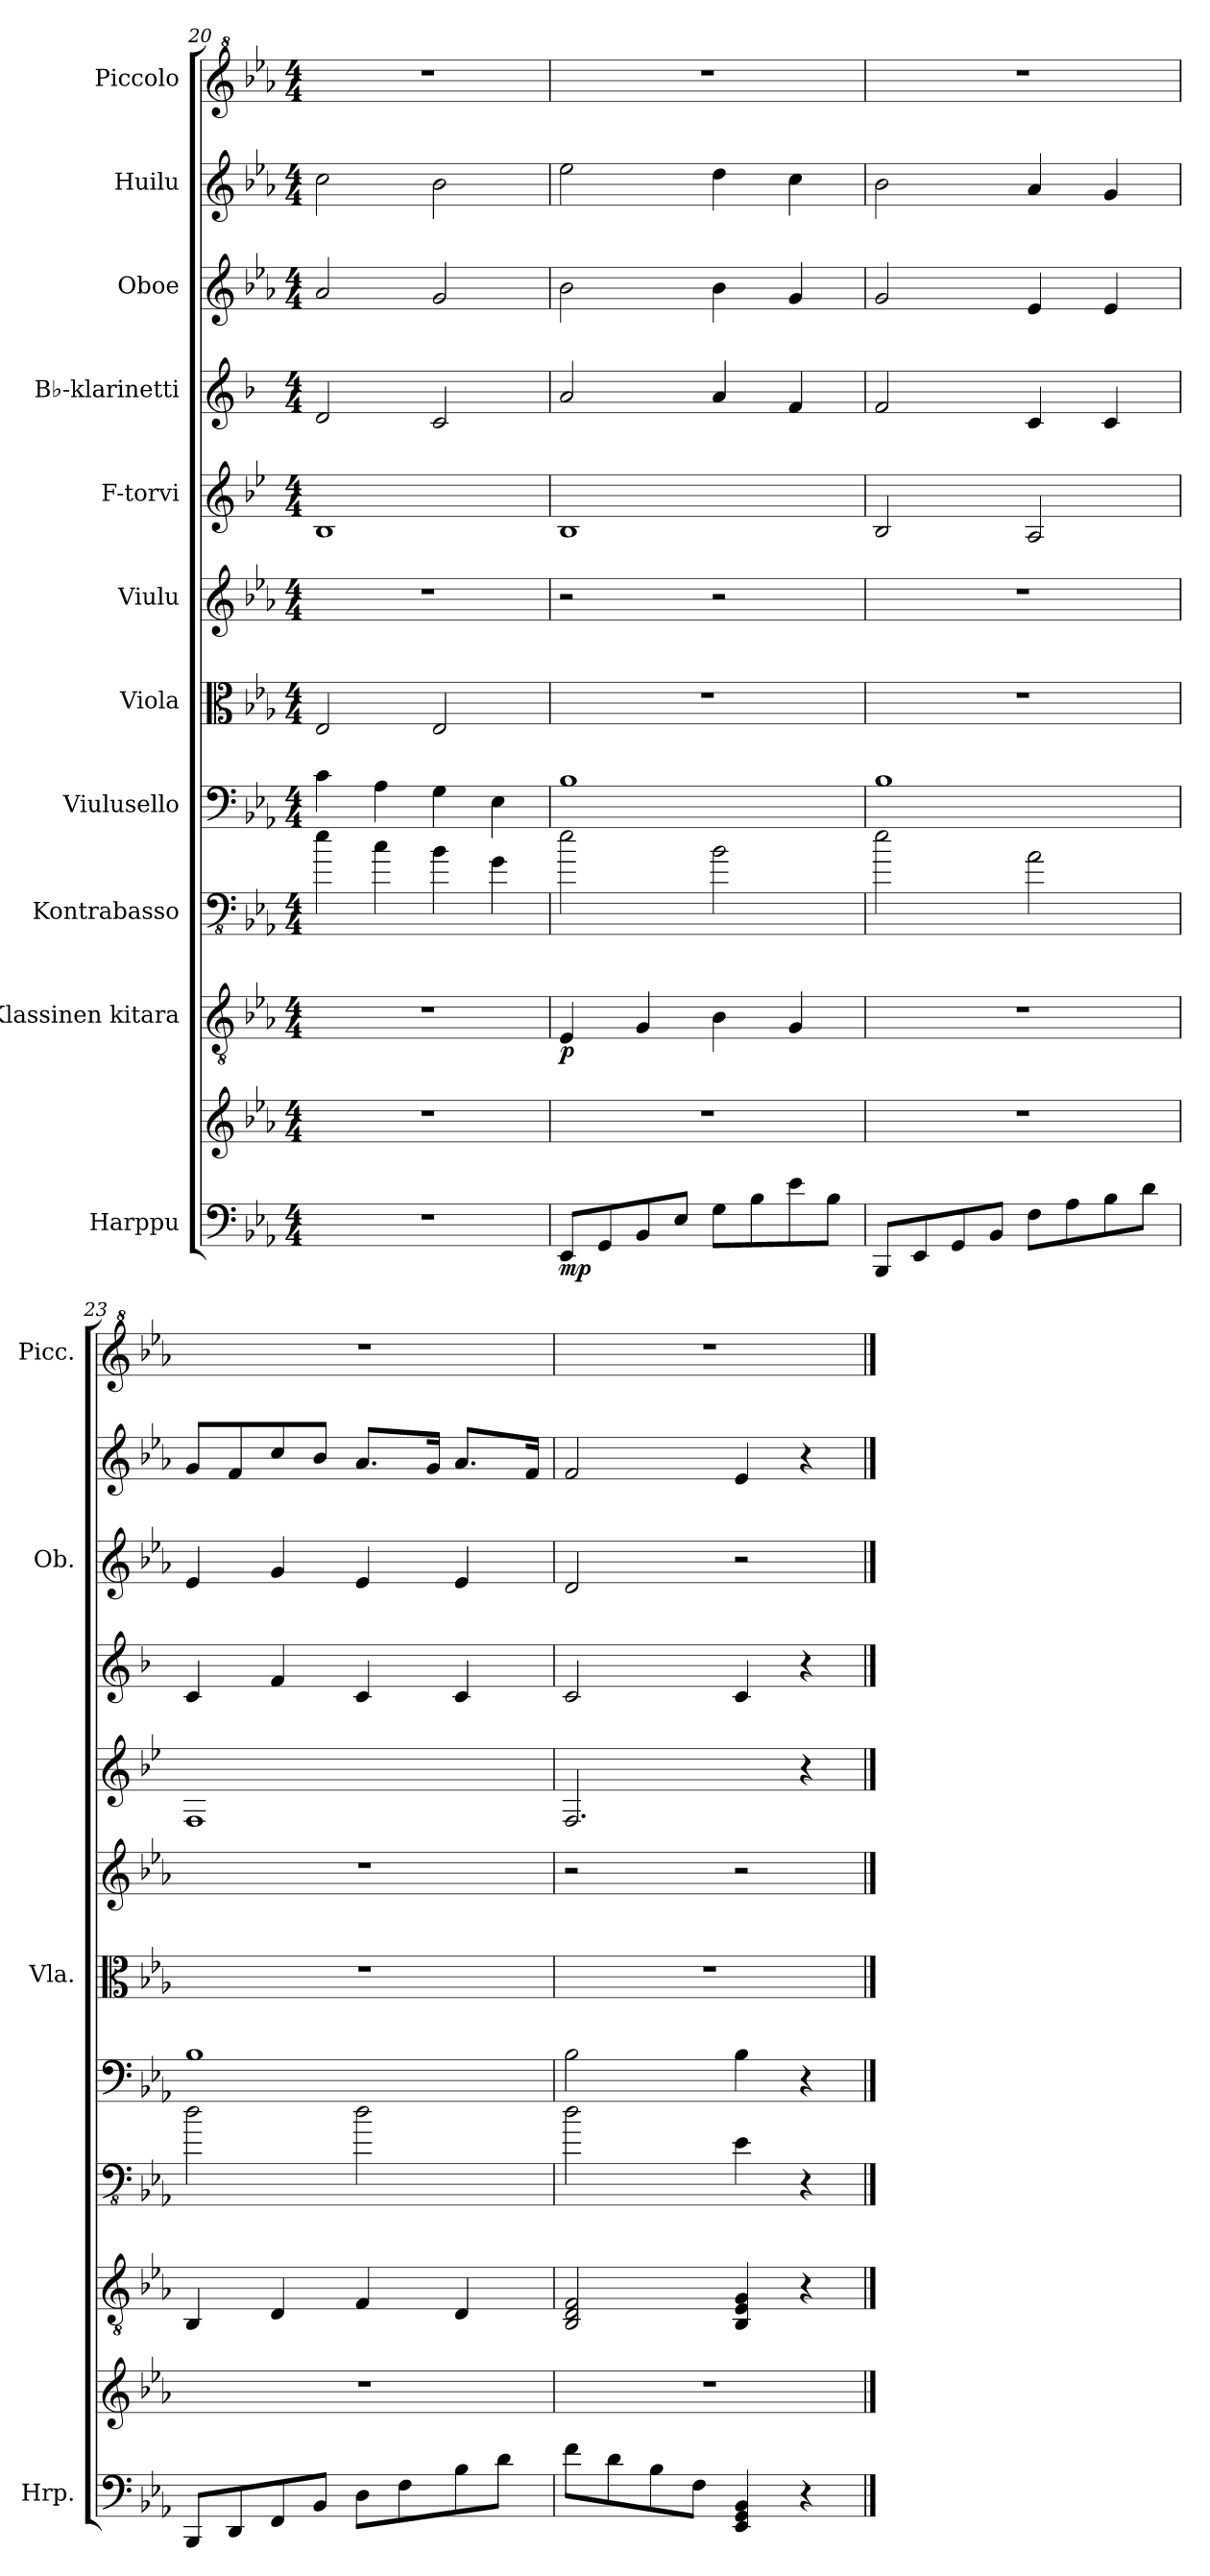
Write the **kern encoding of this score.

**kern	**kern	**dynam	**kern	**dynam	**kern	**kern	**kern	**kern	**kern	**kern	**kern	**kern	**kern
*part11	*part11	*part11	*part10	*part10	*part9	*part8	*part7	*part6	*part5	*part4	*part3	*part2	*part1
*staff12	*staff11	*staff11/12	*staff10	*staff10	*staff9	*staff8	*staff7	*staff6	*staff5	*staff4	*staff3	*staff2	*staff1
*I"Harppu	*	*	*I"Klassinen kitara	*	*I"Kontrabasso	*I"Viulusello	*I"Viola	*I"Viulu	*I"F-torvi	*I"B♭-klarinetti	*I"Oboe	*I"Huilu	*I"Piccolo
*I'Hrp.	*	*	*	*	*	*	*I'Vla.	*	*	*	*I'Ob.	*	*I'Picc.
*clefF4	*clefG2	*	*clefGv2	*	*clefFv4	*clefF4	*clefC3	*clefG2	*clefG2	*clefG2	*clefG2	*clefG2	*clefG^2
*	*	*	*	*	*ITrd7c12	*	*	*	*ITrd4c7	*ITrd1c2	*	*	*ITrd-7c-12
*k[b-e-a-]	*k[b-e-a-]	*	*k[b-e-a-]	*	*k[b-e-a-]	*k[b-e-a-]	*k[b-e-a-]	*k[b-e-a-]	*k[b-e-a-]	*k[b-e-a-]	*k[b-e-a-]	*k[b-e-a-]	*k[b-e-a-]
*M4/4	*M4/4	*	*M4/4	*	*M4/4	*M4/4	*M4/4	*M4/4	*M4/4	*M4/4	*M4/4	*M4/4	*M4/4
=20	=20	=20	=20	=20	=20	=20	=20	=20	=20	=20	=20	=20	=20
1r	1r	.	1r	.	4E-\	4c\	2E-/	1r	1E-	2c/	2a-/	2cc\	1r
.	.	.	.	.	4C\	4A-\	.	.	.	.	.	.	.
.	.	.	.	.	4BB-\	4G\	2E-/	.	.	2B-/	2g/	2b-\	.
.	.	.	.	.	4GG\	4E-\	.	.	.	.	.	.	.
!!LO:PB:g=z
=21	=21	=21	=21	=21	=21	=21	=21	=21	=21	=21	=21	=21	=21
!	!	!LO:DY:b=2	!	!LO:DY:b	!	!	!	!	!	!	!	!	!
8EE-/L	1r	mp	4E-/	p	2E-\	1B-	1r	2r	1E-	2g/	2b-\	2ee-\	1r
8GG/	.	.	.	.	.	.	.	.	.	.	.	.	.
8BB-/	.	.	4G/	.	.	.	.	.	.	.	.	.	.
8E-/J	.	.	.	.	.	.	.	.	.	.	.	.	.
8G\L	.	.	4B-\	.	2BB-\	.	.	2r	.	4g/	4b-\	4dd\	.
8B-\	.	.	.	.	.	.	.	.	.	.	.	.	.
8e-\	.	.	4G/	.	.	.	.	.	.	4e-/	4g/	4cc\	.
8B-\J	.	.	.	.	.	.	.	.	.	.	.	.	.
=22	=22	=22	=22	=22	=22	=22	=22	=22	=22	=22	=22	=22	=22
8BBB-/L	1r	.	1r	.	2E-\	1B-	1r	1r	2E-/	2e-/	2g/	2b-\	1r
8EE-/	.	.	.	.	.	.	.	.	.	.	.	.	.
8GG/	.	.	.	.	.	.	.	.	.	.	.	.	.
8BB-/J	.	.	.	.	.	.	.	.	.	.	.	.	.
8F\L	.	.	.	.	2AA-\	.	.	.	2D/	4B-/	4e-/	4a-/	.
8A-\	.	.	.	.	.	.	.	.	.	.	.	.	.
8B-\	.	.	.	.	.	.	.	.	.	4B-/	4e-/	4g/	.
8d\J	.	.	.	.	.	.	.	.	.	.	.	.	.
=23	=23	=23	=23	=23	=23	=23	=23	=23	=23	=23	=23	=23	=23
8BBB-/L	1r	.	4BB-/	.	2D\	1B-	1r	1r	1BB-	4B-/	4e-/	8g/L	1r
8DD/	.	.	.	.	.	.	.	.	.	.	.	8f/	.
8FF/	.	.	4D/	.	.	.	.	.	.	4e-/	4g/	8cc/	.
8BB-/J	.	.	.	.	.	.	.	.	.	.	.	8b-/J	.
8D\L	.	.	4F/	.	2D\	.	.	.	.	4B-/	4e-/	8.a-/L	.
8F\	.	.	.	.	.	.	.	.	.	.	.	.	.
.	.	.	.	.	.	.	.	.	.	.	.	16g/Jk	.
8B-\	.	.	4D/	.	.	.	.	.	.	4B-/	4e-/	8.a-/L	.
8d\J	.	.	.	.	.	.	.	.	.	.	.	.	.
.	.	.	.	.	.	.	.	.	.	.	.	16f/Jk	.
=24	=24	=24	=24	=24	=24	=24	=24	=24	=24	=24	=24	=24	=24
8f\L	1r	.	2BB-/ 2D/ 2F/	.	2D\	2B-\	1r	2r	2.BB-/	2B-/	2d/	2f/	1r
8d\	.	.	.	.	.	.	.	.	.	.	.	.	.
8B-\	.	.	.	.	.	.	.	.	.	.	.	.	.
8F\J	.	.	.	.	.	.	.	.	.	.	.	.	.
4EE-/ 4GG/ 4BB-/	.	.	4BB-/ 4E-/ 4G/	.	4EE-\	4B-\	.	2r	.	4B-/	2r	4e-/	.
4r	.	.	4r	.	4r	4r	.	.	4r	4r	.	4r	.
==	==	==	==	==	==	==	==	==	==	==	==	==	==
*-	*-	*-	*-	*-	*-	*-	*-	*-	*-	*-	*-	*-	*-
